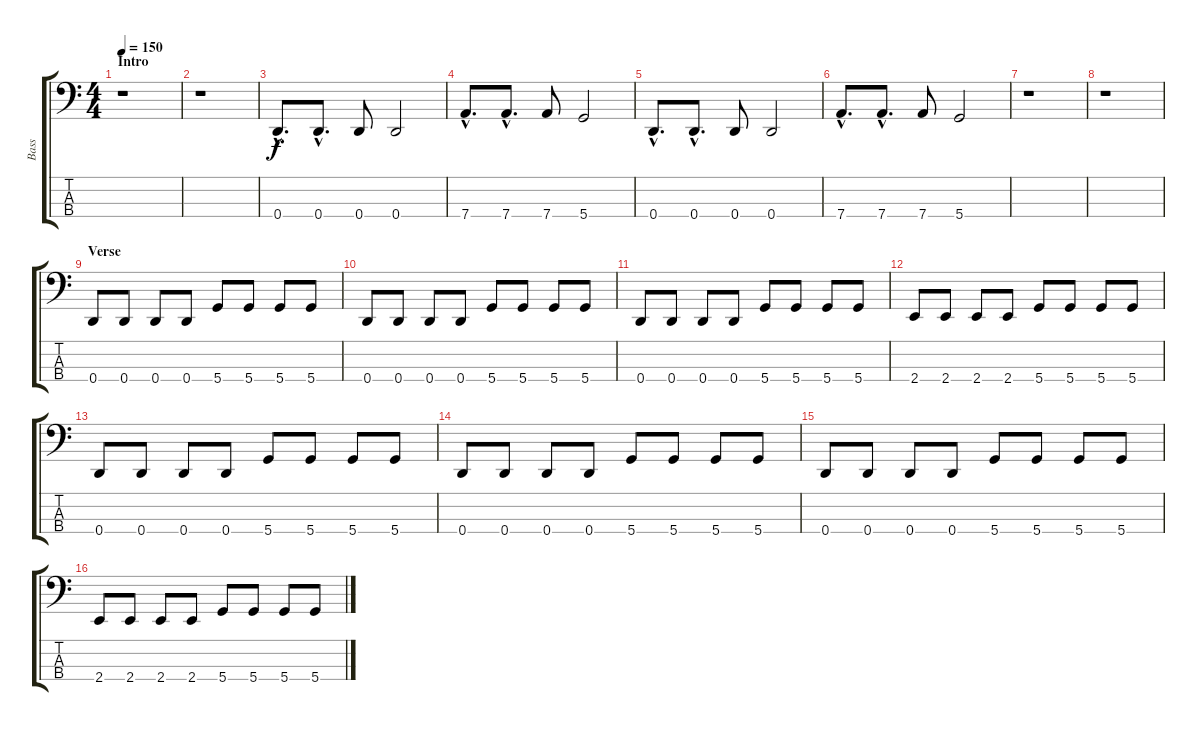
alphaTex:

\track ("Bass" "Bass") {instrument electricbassfinger}
\staff {score tabs}
\tuning (G2 D2 A1 D1) {hide}
\ts (4 4)
\section ("" "Intro")
\tempo 150
\clef f4
\ks c
r.1{dy f instrument electricbassfinger} |
r.1 |
0.4{hac}.8{d} 0.4{hac}.8{d} 0.4.8 0.4.2 |
7.4{hac}.8{d} 7.4{hac}.8{d} 7.4.8 5.4.2 |
0.4{hac}.8{d} 0.4{hac}.8{d} 0.4.8 0.4.2 |
7.4{hac}.8{d} 7.4{hac}.8{d} 7.4.8 5.4.2 |
r.1 |
r.1 |
\section ("" "Verse")
0.4.8 0.4.8 0.4.8 0.4.8 5.4.8 5.4.8 5.4.8 5.4.8 |
0.4.8 0.4.8 0.4.8 0.4.8 5.4.8 5.4.8 5.4.8 5.4.8 |
0.4.8 0.4.8 0.4.8 0.4.8 5.4.8 5.4.8 5.4.8 5.4.8 |
2.4.8 2.4.8 2.4.8 2.4.8 5.4.8 5.4.8 5.4.8 5.4.8 |
0.4.8 0.4.8 0.4.8 0.4.8 5.4.8 5.4.8 5.4.8 5.4.8 |
0.4.8 0.4.8 0.4.8 0.4.8 5.4.8 5.4.8 5.4.8 5.4.8 |
0.4.8 0.4.8 0.4.8 0.4.8 5.4.8 5.4.8 5.4.8 5.4.8 |
2.4.8 2.4.8 2.4.8 2.4.8 5.4.8 5.4.8 5.4.8 5.4.8
